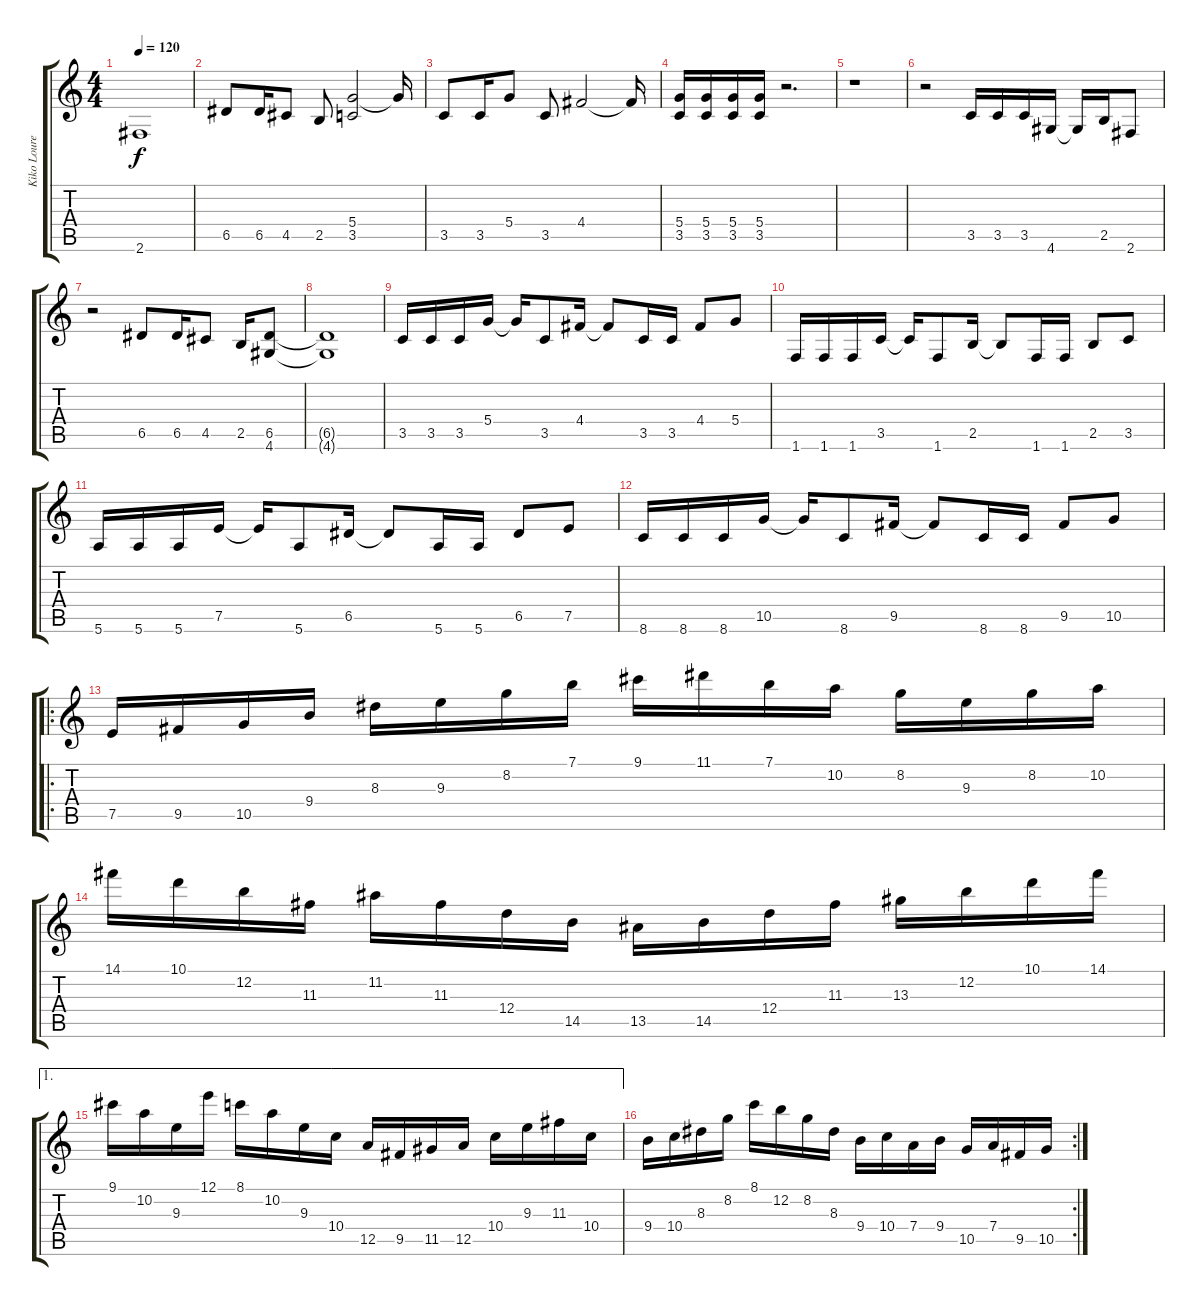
\track ("Kiko Loureiro " "Kiko Loure") {instrument distortionguitar}
\staff {score tabs}
\tuning (E4 B3 G3 D3 A2 E2) {hide}
\ts (4 4)
\tempo 120
\clef g2
\ks c
2.6{t}.1{dy f} |
6.5.8 6.5.16 4.5.8 2.5.8 (5.4 3.5).2 5.4{t}.16 |
3.5.8 3.5.16 5.4.8 3.5.8 4.4.2 4.4{t}.16 |
(5.4 3.5).16 (5.4 3.5).16 (5.4 3.5).16 (5.4 3.5).16 r.2{d} |
r.1 |
r.2 3.5.16 3.5.16 3.5.16 4.6.16 4.6{t}.16 2.5.16 2.6.8 |
r.2 6.5.8 6.5.16 4.5.8 2.5.16 (6.5 4.6).8 |
(6.5{t} 4.6{t}).1 |
3.5.16 3.5.16 3.5.16 5.4.16 5.4{t}.16 3.5.8 4.4.16 4.4{t}.8 3.5.16 3.5.16 4.4.8 5.4.8 |
1.6.16 1.6.16 1.6.16 3.5.16 3.5{t}.16 1.6.8 2.5.16 2.5{t}.8 1.6.16 1.6.16 2.5.8 3.5.8 |
5.6.16 5.6.16 5.6.16 7.5.16 7.5{t}.16 5.6.8 6.5.16 6.5{t}.8 5.6.16 5.6.16 6.5.8 7.5.8 |
8.6.16 8.6.16 8.6.16 10.5.16 10.5{t}.16 8.6.8 9.5.16 9.5{t}.8 8.6.16 8.6.16 9.5.8 10.5.8 |
\ro
7.5.16 9.5.16 10.5.16 9.4.16 8.3.16 9.3.16 8.2.16 7.1.16 9.1.16 11.1.16 7.1.16 10.2.16 8.2.16 9.3.16 8.2.16 10.2.16 |
14.1.16 10.1.16 12.2.16 11.3.16 11.2.16 11.3.16 12.4.16 14.5.16 13.5.16 14.5.16 12.4.16 11.3.16 13.3.16 12.2.16 10.1.16 14.1.16 |
\ae 1
9.1.16 10.2.16 9.3.16 12.1.16 8.1.16 10.2.16 9.3.16 10.4.16 12.5.16 9.5.16 11.5.16 12.5.16 10.4.16 9.3.16 11.3.16 10.4.16 |
\rc 2
9.4.16 10.4.16 8.3.16 8.2.16 8.1.16 12.2.16 8.2.16 8.3.16 9.4.16 10.4.16 7.4.16 9.4.16 10.5.16 7.4.16 9.5.16 10.5.16
